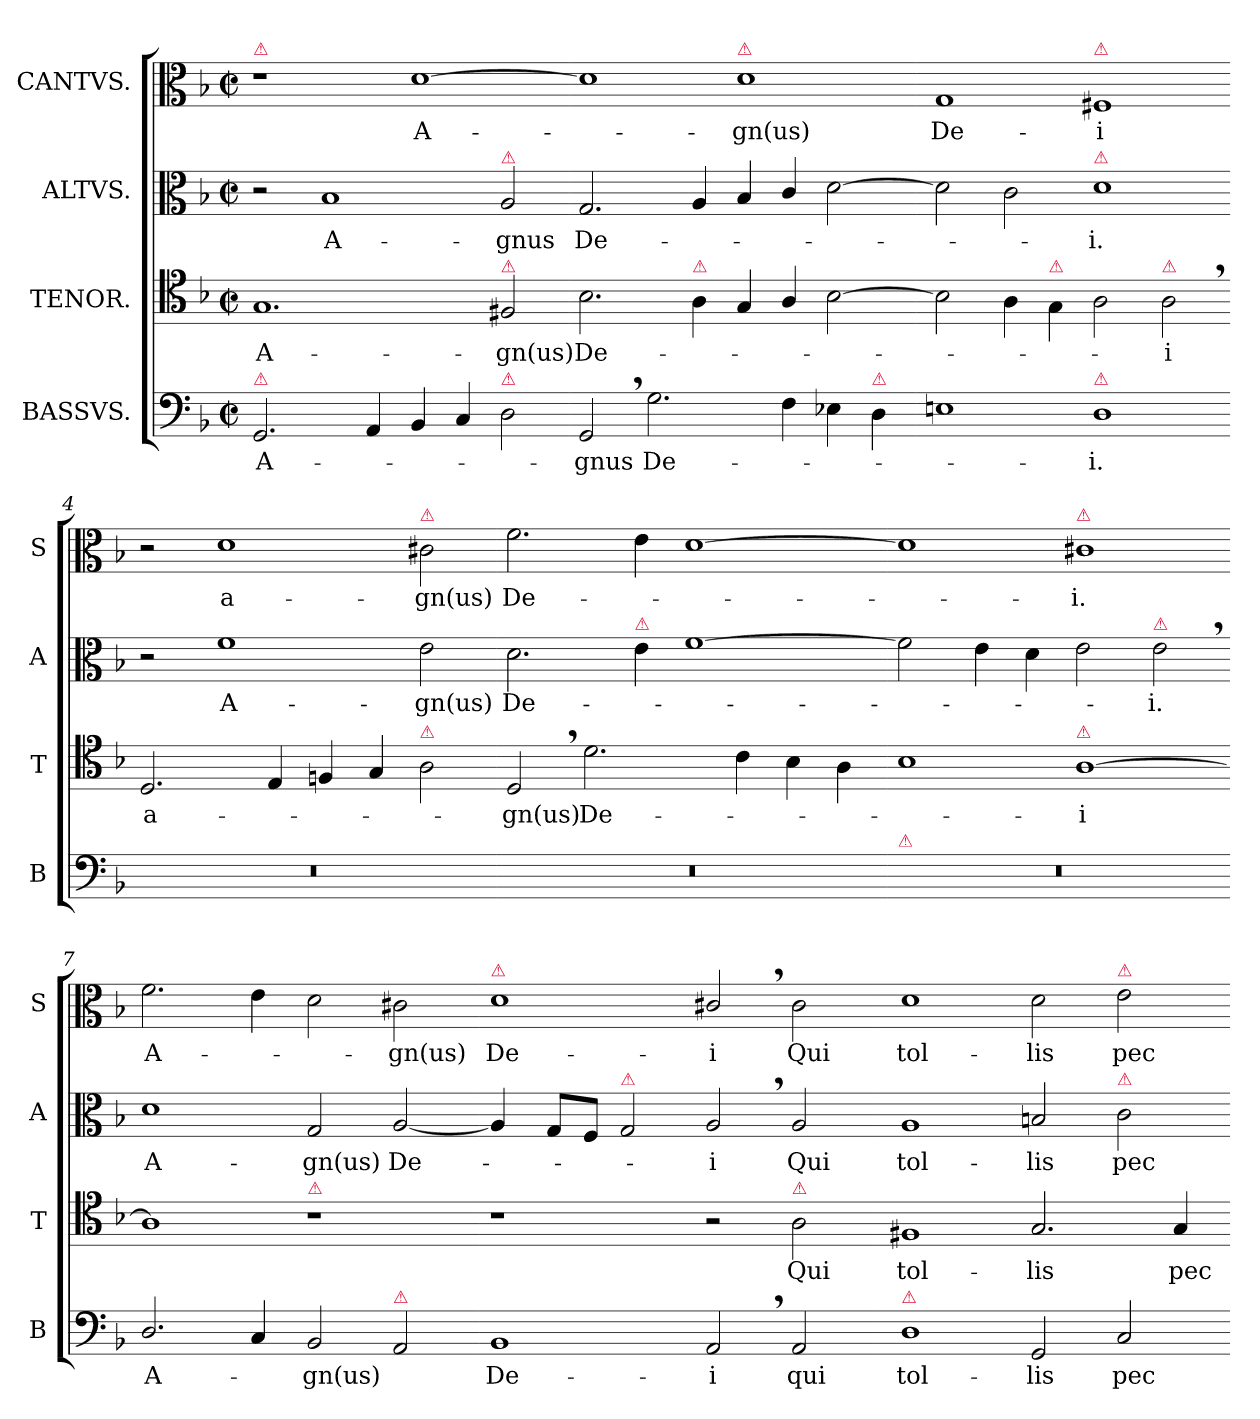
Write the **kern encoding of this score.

**kern	**text	**kern	**text	**kern	**text	**kern	**text
*part4	*part4	*part3	*part3	*part2	*part2	*part1	*part1
*staff4	*staff4	*staff3	*staff3	*staff2	*staff2	*staff1	*staff1
*I"BASSVS.	*	*I"TENOR.	*	*I"ALTVS.	*	*I"CANTVS.	*
*I'B	*	*I'T	*	*I'A	*	*I'S	*
*clefF4	*	*clefC4	*	*clefC3	*	*clefC3	*
*k[b-]	*	*k[b-]	*	*k[b-]	*	*k[b-]	*
*M2/1	*	*M2/1	*	*M2/1	*	*M2/1	*
*met(c|)	*	*met(c|)	*	*met(c|)	*	*met(c|)	*
=1	=1	=1	=1	=1	=1	=1	=1
!	!	!	!	!	!	!LO:TX:a:color=crimson:t=⚠	!
!LO:TX:a:color=crimson:t=⚠	!	!	!	!	!	!	!
2.GG/	A-	1.G	A-	2r	.	1r	.
.	.	.	.	1B-	A-	.	.
4AA/	.	.	.	.	.	.	.
4BB-/	.	.	.	.	.	[1d	A-
4C/	.	.	.	.	.	.	.
!	!	!	!	!LO:TX:a:color=crimson:t=⚠	!	!	!
!	!	!LO:TX:a:color=crimson:t=⚠	!	!	!	!	!
!LO:TX:a:color=crimson:t=⚠	!	!	!	!	!	!	!
2D\	.	2F#X/	-gn(us)	2A/	-gnus	.	.
=2-	=2-	=2-	=2-	=2-	=2-	=2-	=2-
2GG,</	-gnus	2.B-\	De-	2.G/	De-	1d]	.
2.G\	De-	.	.	.	.	.	.
!	!	!LO:TX:a:color=crimson:t=⚠	!	!	!	!	!
.	.	4A\	.	4A/	.	.	.
!	!	!	!	!	!	!LO:TX:a:color=crimson:t=⚠	!
.	.	4G/	.	4B-/	.	1d	-gn(us)
4F\	.	4A/	.	4c/	.	.	.
4E-X\	.	[2B-\	.	[2d\	.	.	.
!LO:TX:a:color=crimson:t=⚠	!	!	!	!	!	!	!
4D\	.	.	.	.	.	.	.
=3-	=3-	=3-	=3-	=3-	=3-	=3-	=3-
1En	.	2B-\]	.	2d\]	.	1G	De-
.	.	4A\	.	2c\	.	.	.
!	!	!LO:TX:a:color=crimson:t=⚠	!	!	!	!	!
.	.	4G\	.	.	.	.	.
!	!	!	!	!	!	!LO:TX:a:color=crimson:t=⚠	!
!	!	!	!	!LO:TX:a:color=crimson:t=⚠	!	!	!
!LO:TX:a:color=crimson:t=⚠	!	!	!	!	!	!	!
1D	-i.	2A\	.	1d	-i.	1F#X	-i
!	!	!LO:TX:a:color=crimson:t=⚠	!	!	!	!	!
.	.	2A,<\	-i	.	.	.	.
=4-	=4-	=4-	=4-	=4-	=4-	=4-	=4-
0r	.	2.D/	a-	2r	.	2r	.
.	.	.	.	1f	A-	1d	a-
.	.	4E/	.	.	.	.	.
.	.	4Fn/	.	.	.	.	.
.	.	4G/	.	.	.	.	.
!	!	!	!	!	!	!LO:TX:a:color=crimson:t=⚠	!
!	!	!LO:TX:a:color=crimson:t=⚠	!	!	!	!	!
.	.	2A\	.	2e\	-gn(us)	2c#X\	-gn(us)
=5-	=5-	=5-	=5-	=5-	=5-	=5-	=5-
0r	.	2D,</	-gn(us)	2.d\	De-	2.f\	De-
.	.	2.d\	De-	.	.	.	.
!	!	!	!	!LO:TX:a:color=crimson:t=⚠	!	!	!
.	.	.	.	4e\	.	4e\	.
.	.	.	.	[1f	.	[1d	.
.	.	4c\	.	.	.	.	.
.	.	4B-\	.	.	.	.	.
.	.	4A\	.	.	.	.	.
=6-	=6-	=6-	=6-	=6-	=6-	=6-	=6-
!LO:TX:a:color=crimson:t=⚠	!	!	!	!	!	!	!
0r	.	1B-	.	2f]	.	1d]	.
.	.	.	.	4e\	.	.	.
.	.	.	.	4d\	.	.	.
!	!	!	!	!	!	!LO:TX:a:color=crimson:t=⚠	!
!	!	!LO:TX:a:color=crimson:t=⚠	!	!	!	!	!
.	.	[1A	-i	2e\	.	1c#X	-i.
!	!	!	!	!LO:TX:a:color=crimson:t=⚠	!	!	!
.	.	.	.	2e,<\	-i.	.	.
=7-	=7-	=7-	=7-	=7-	=7-	=7-	=7-
2.D/	A-	1A]	.	1d	A-	2.f\	A-
4C/	.	.	.	.	.	4e\	.
!	!	!LO:TX:a:color=crimson:t=⚠	!	!	!	!	!
2BB-/	-gn(us)	1r	.	2G/	-gn(us)	2d\	.
!LO:TX:a:color=crimson:t=⚠	!	!	!	!	!	!	!
2AA/	.	.	.	[2A/	De-	2c#X\	-gn(us)
=8-	=8-	=8-	=8-	=8-	=8-	=8-	=8-
!	!	!	!	!	!	!LO:TX:a:color=crimson:t=⚠	!
1BB-	De-	1r	.	4A/]	.	1d	De-
.	.	.	.	8G/L	.	.	.
.	.	.	.	8F/J	.	.	.
!	!	!	!	!LO:TX:a:color=crimson:t=⚠	!	!	!
.	.	.	.	2G/	.	.	.
2AA,</	-i	2r	.	2A,</	-i	2c#X,</	-i
!	!	!LO:TX:a:color=crimson:t=⚠	!	!	!	!	!
2AA/	qui	2A\	Qui	2A/	Qui	2c#\	Qui
=9-	=9-	=9-	=9-	=9-	=9-	=9-	=9-
!LO:TX:a:color=crimson:t=⚠	!	!	!	!	!	!	!
1D	tol-	1F#X	tol-	1A	tol-	1d	tol-
2GG/	-lis	2.G/	-lis	2Bn/	-lis	2d\	-lis
!	!	!	!	!	!	!LO:TX:a:color=crimson:t=⚠	!
!	!	!	!	!LO:TX:a:color=crimson:t=⚠	!	!	!
2C/	pec-	.	.	2c\	pec-	2e\	pec-
.	.	4G/	pec-	.	.	.	.
=-	=-	=-	=-	=-	=-	=-	=-
*-	*-	*-	*-	*-	*-	*-	*-
